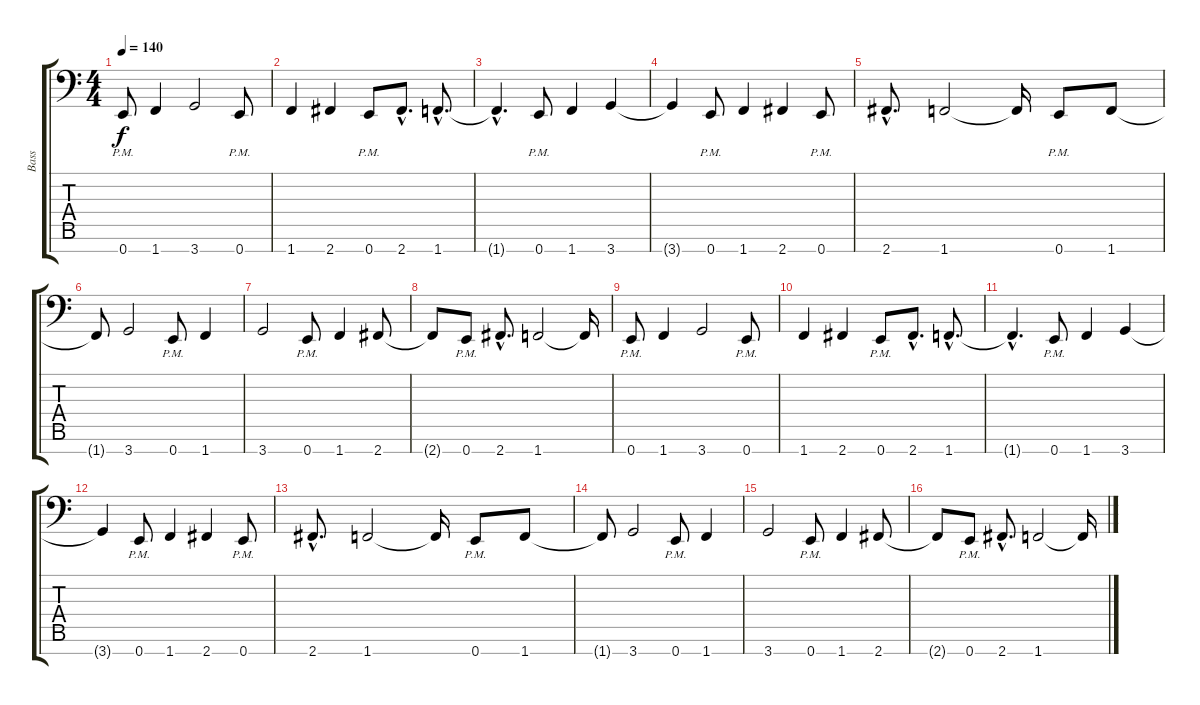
\track ("Bass" "Bass") {instrument electricbasspick}
\staff {score tabs}
\tuning (B3 G3 D3 A2 E2 B1 E1) {hide}
\ts (4 4)
\tempo 140
\clef f4
\ks c
0.7{pm}.8{dy f} 1.7.4 3.7.2 0.7{pm}.8 |
1.7.4 2.7.4 0.7{pm}.8 2.7{hac}.8{d} 1.7{hac}.8{d} |
1.7{hac t}.4{d} 0.7{pm}.8 1.7.4 3.7.4 |
3.7{t}.4 0.7{pm}.8 1.7.4 2.7.4 0.7{pm}.8 |
2.7{hac}.8{d} 1.7.2 1.7{t}.16 0.7{pm}.8 1.7.8 |
1.7{t}.8 3.7.2 0.7{pm}.8 1.7.4 |
3.7.2 0.7{pm}.8 1.7.4 2.7.8 |
2.7{t}.8 0.7{pm}.8 2.7{hac}.8{d} 1.7.2 1.7{t}.16 |
0.7{pm}.8 1.7.4 3.7.2 0.7{pm}.8 |
1.7.4 2.7.4 0.7{pm}.8 2.7{hac}.8{d} 1.7{hac}.8{d} |
1.7{hac t}.4{d} 0.7{pm}.8 1.7.4 3.7.4 |
3.7{t}.4 0.7{pm}.8 1.7.4 2.7.4 0.7{pm}.8 |
2.7{hac}.8{d} 1.7.2 1.7{t}.16 0.7{pm}.8 1.7.8 |
1.7{t}.8 3.7.2 0.7{pm}.8 1.7.4 |
3.7.2 0.7{pm}.8 1.7.4 2.7.8 |
2.7{t}.8{volume 15} 0.7{pm}.8 2.7{hac}.8{d} 1.7.2 1.7{t}.16
